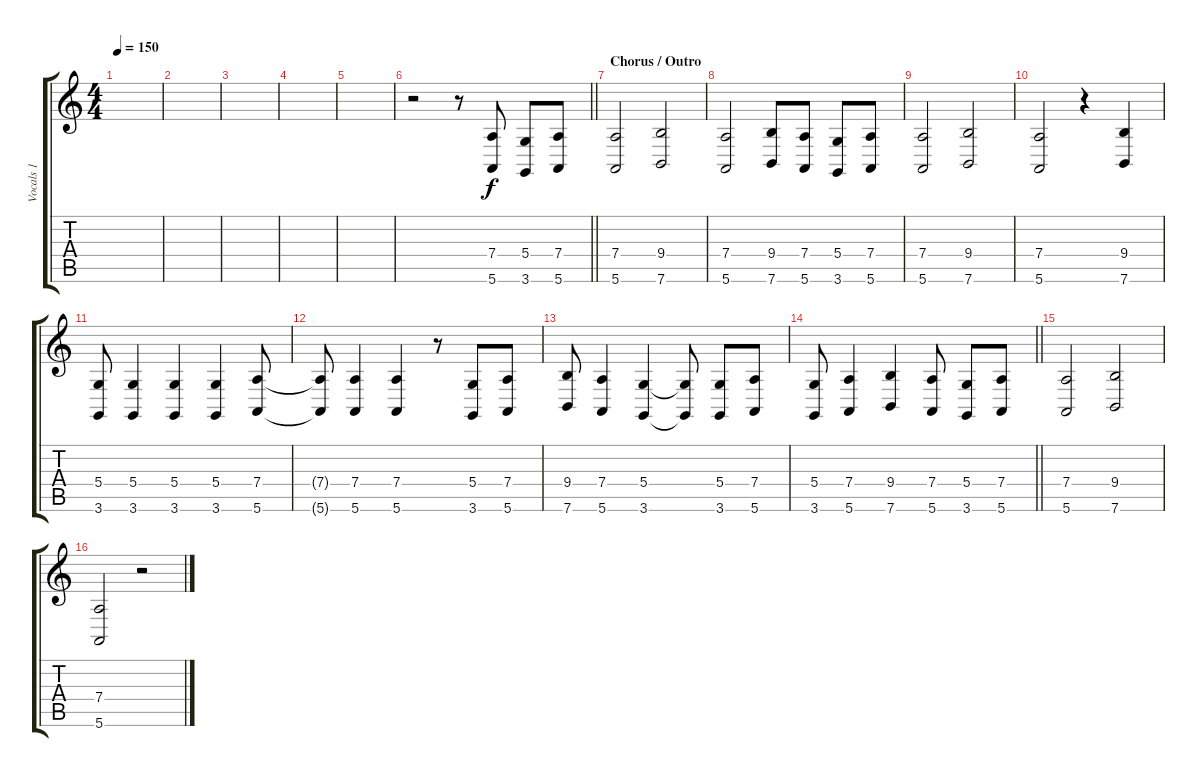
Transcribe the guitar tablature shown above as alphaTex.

\track ("Vocals 1" "Vocals 1") {instrument lead8bassandlead}
\staff {score tabs}
\tuning (E4 B3 G3 D3 A2 E2) {hide}
\ts (4 4)
\tempo 150
\clef g2
\ks c
|
|
|
|
|
\barLineRight lightlight
r.2 r.8 (7.4 5.6).8 (5.4 3.6).8 (7.4 5.6).8 |
\section ("" "Chorus / Outro")
(7.4 5.6).2 (9.4 7.6).2 |
(7.4 5.6).2 (9.4 7.6).8 (7.4 5.6).8 (5.4 3.6).8 (7.4 5.6).8 |
(7.4 5.6).2 (9.4 7.6).2 |
(7.4 5.6).2 r.4 (9.4 7.6).4 |
(5.4 3.6).8 (5.4 3.6).4 (5.4 3.6).4 (5.4 3.6).4 (7.4 5.6).8 |
(7.4{t} 5.6{t}).8 (7.4 5.6).4 (7.4 5.6).4 r.8 (5.4 3.6).8 (7.4 5.6).8 |
(9.4 7.6).8 (7.4 5.6).4 (5.4 3.6).4 (5.4{t} 3.6{t}).8 (5.4 3.6).8 (7.4 5.6).8 |
\barLineRight lightlight
(5.4 3.6).8 (7.4 5.6).4 (9.4 7.6).4 (7.4 5.6).8 (5.4 3.6).8 (7.4 5.6).8 |
(7.4 5.6).2 (9.4 7.6).2 |
(7.4 5.6).2 r.2
